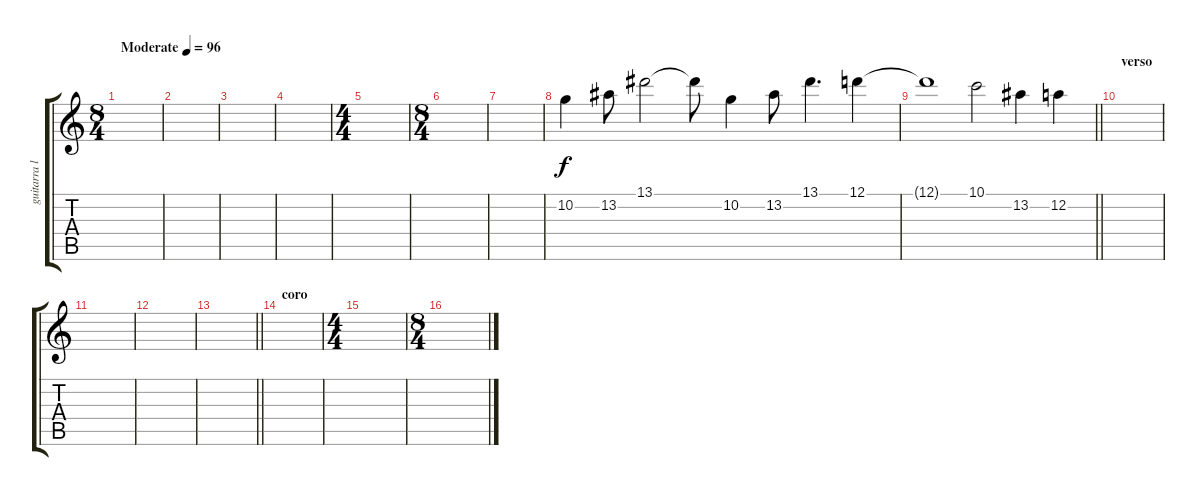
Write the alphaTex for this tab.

\track ("guitarra lider" "guitarra l") {instrument distortionguitar}
\staff {score tabs}
\tuning (D4 A3 F3 C3 G2 D2) {hide}
\ts (8 4)
\tempo (96 "Moderate")
\clef g2
\ks c
|
|
|
|
\ts (4 4)
|
\ts (8 4)
|
|
10.2.4 13.2.8 13.1.2 13.1{t}.8 10.2.4 13.2.8 13.1.4{d} 12.1.4 |
\barLineRight lightlight
12.1{t}.1 10.1.2 13.2.4 12.2.4 |
\section ("" "verso")
|
|
|
\barLineRight lightlight
|
\section ("" "coro")
|
\ts (4 4)
|
\ts (8 4)
